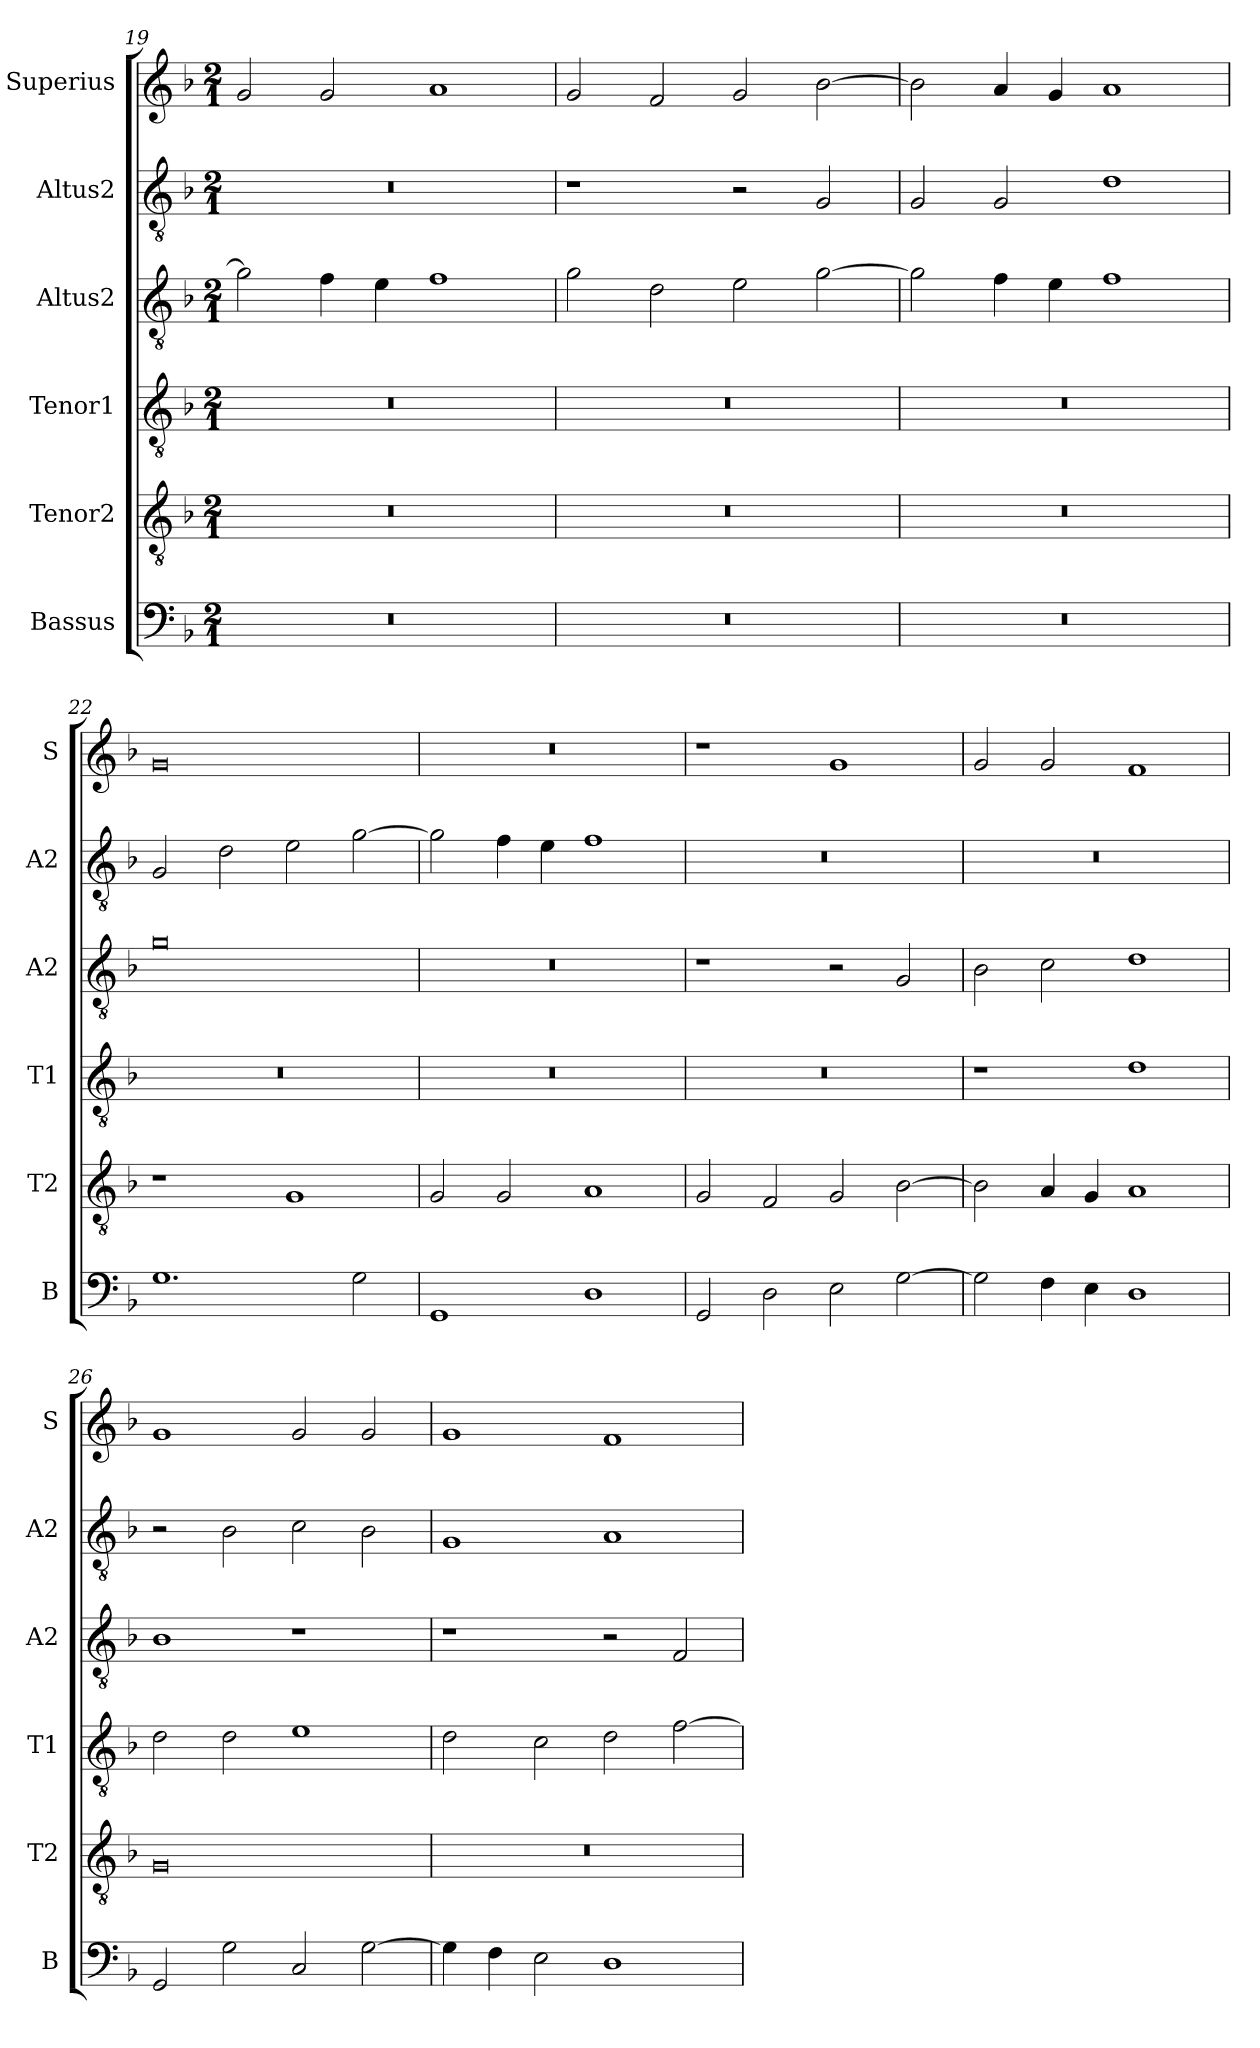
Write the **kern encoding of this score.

**kern	**kern	**kern	**kern	**kern	**kern
*part6	*part5	*part4	*part3	*part2	*part1
*staff6	*staff5	*staff4	*staff3	*staff2	*staff1
*I"Bassus	*I"Tenor2	*I"Tenor1	*I"Altus2	*I"Altus2	*I"Superius
*I'B	*I'T2	*I'T1	*I'A2	*I'A2	*I'S
*clefF4	*clefGv2	*clefGv2	*clefGv2	*clefGv2	*clefG2
*k[b-]	*k[b-]	*k[b-]	*k[b-]	*k[b-]	*k[b-]
*M2/1	*M2/1	*M2/1	*M2/1	*M2/1	*M2/1
=19	=19	=19	=19	=19	=19
0r	0r	0r	2g\]	0r	2g/
.	.	.	4f\	.	2g/
.	.	.	4e\	.	.
.	.	.	1f	.	1a
=20	=20	=20	=20	=20	=20
0r	0r	0r	2g\	1r	2g/
.	.	.	2d\	.	2f/
.	.	.	2e\	2r	2g/
.	.	.	[2g\	2G/	[2b-\
=21	=21	=21	=21	=21	=21
0r	0r	0r	2g\]	2G/	2b-\]
.	.	.	4f\	2G/	4a/
.	.	.	4e\	.	4g/
.	.	.	1f	1d	1a
=22	=22	=22	=22	=22	=22
1.G	1r	0r	0g	2G/	0g
.	.	.	.	2d\	.
.	1G	.	.	2e\	.
2G\	.	.	.	[2g\	.
=23	=23	=23	=23	=23	=23
1GG	2G/	0r	0r	2g\]	0r
.	2G/	.	.	4f\	.
.	.	.	.	4e\	.
1D	1A	.	.	1f	.
=24	=24	=24	=24	=24	=24
2GG/	2G/	0r	1r	0r	1r
2D\	2F/	.	.	.	.
2E\	2G/	.	2r	.	1g
[2G\	[2B-\	.	2G/	.	.
=25	=25	=25	=25	=25	=25
2G\]	2B-\]	1r	2B-\	0r	2g/
4F\	4A/	.	2c\	.	2g/
4E\	4G/	.	.	.	.
1D	1A	1d	1d	.	1f
=26	=26	=26	=26	=26	=26
2GG/	0G	2d\	1B-	2r	1g
2G\	.	2d\	.	2B-\	.
2C/	.	1e	1r	2c\	2g/
[2G\	.	.	.	2B-\	2g/
=27	=27	=27	=27	=27	=27
4G\]	0r	2d\	1r	1G	1g
4F\	.	.	.	.	.
2E\	.	2c\	.	.	.
1D	.	2d\	2r	1A	1f
.	.	[2f\	2F/	.	.
=	=	=	=	=	=
*-	*-	*-	*-	*-	*-
